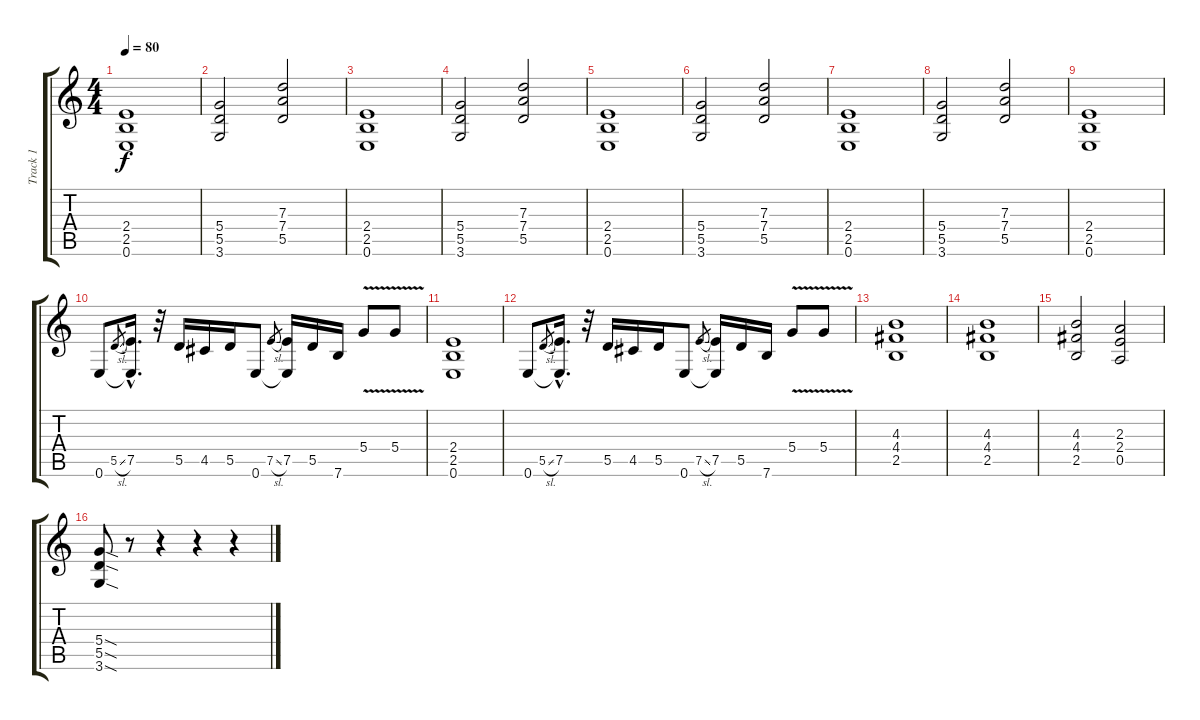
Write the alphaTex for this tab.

\track ("Track 1" "Track 1") {instrument distortionguitar}
\staff {score tabs}
\tuning (E4 B3 G3 D3 A2 E2) {hide}
\ts (4 4)
\tempo 80
\clef g2
\ks c
(2.4 2.5 0.6).1{dy f} |
(5.4 5.5 3.6).2 (7.3 7.4 5.5).2 |
(2.4 2.5 0.6).1 |
(5.4 5.5 3.6).2 (7.3 7.4 5.5).2 |
(2.4 2.5 0.6).1 |
(5.4 5.5 3.6).2 (7.3 7.4 5.5).2 |
(2.4 2.5 0.6).1 |
(5.4 5.5 3.6).2 (7.3 7.4 5.5).2 |
(2.4 2.5 0.6).1 |
0.6.8 5.5{sl}.8{gr} (7.5{hac} 0.6{hac t}).16{d} r.32 5.5.16 4.5.16 5.5.16 0.6.8 7.5{sl}.8{gr} (7.5 0.6{t}).16 5.5.16 7.6.16 5.4{v}.8 5.4{v}.8 |
(2.4 2.5 0.6).1 |
0.6.8 5.5{sl}.8{gr} (7.5{hac} 0.6{hac t}).16{d} r.32 5.5.16 4.5.16 5.5.16 0.6.8 7.5{sl}.8{gr} (7.5 0.6{t}).16 5.5.16 7.6.16 5.4{v}.8 5.4{v}.8 |
(4.3 4.4 2.5).1 |
(4.3 4.4 2.5).1 |
(4.3 4.4 2.5).2 (2.3 2.4 0.5).2 |
(5.4{sod} 5.5{sod} 3.6{sod}).8 r.8 r.4 r.4 r.4
